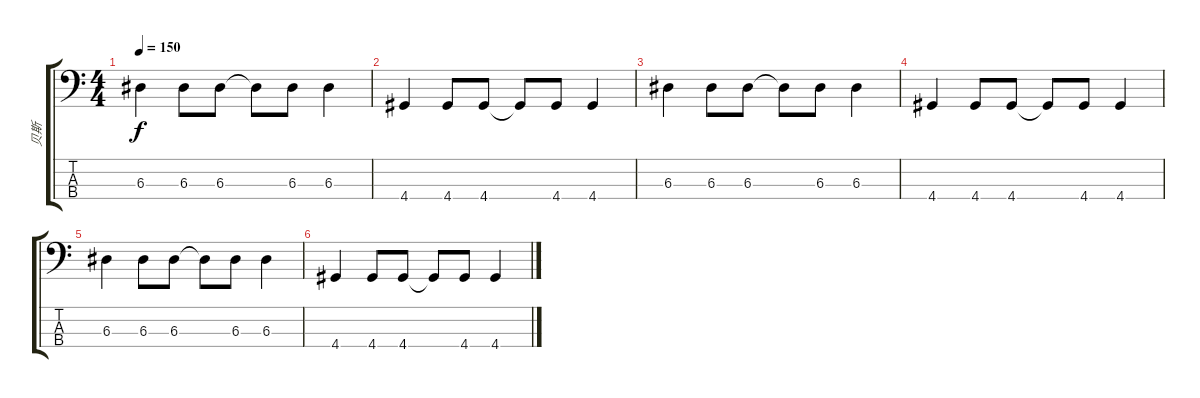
\track ("贝斯" "贝斯") {instrument electricbassfinger}
\staff {score tabs}
\tuning (G2 D2 A1 E1) {hide}
\ts (4 4)
\tempo 150
\clef f4
\ks c
6.3.4{dy f} 6.3.8 6.3.8 6.3{t}.8 6.3.8 6.3.4 |
4.4.4 4.4.8 4.4.8 4.4{t}.8 4.4.8 4.4.4 |
6.3.4 6.3.8 6.3.8 6.3{t}.8 6.3.8 6.3.4 |
4.4.4 4.4.8 4.4.8 4.4{t}.8 4.4.8 4.4.4 |
6.3.4 6.3.8 6.3.8 6.3{t}.8 6.3.8 6.3.4 |
4.4.4 4.4.8 4.4.8 4.4{t}.8 4.4.8 4.4.4
